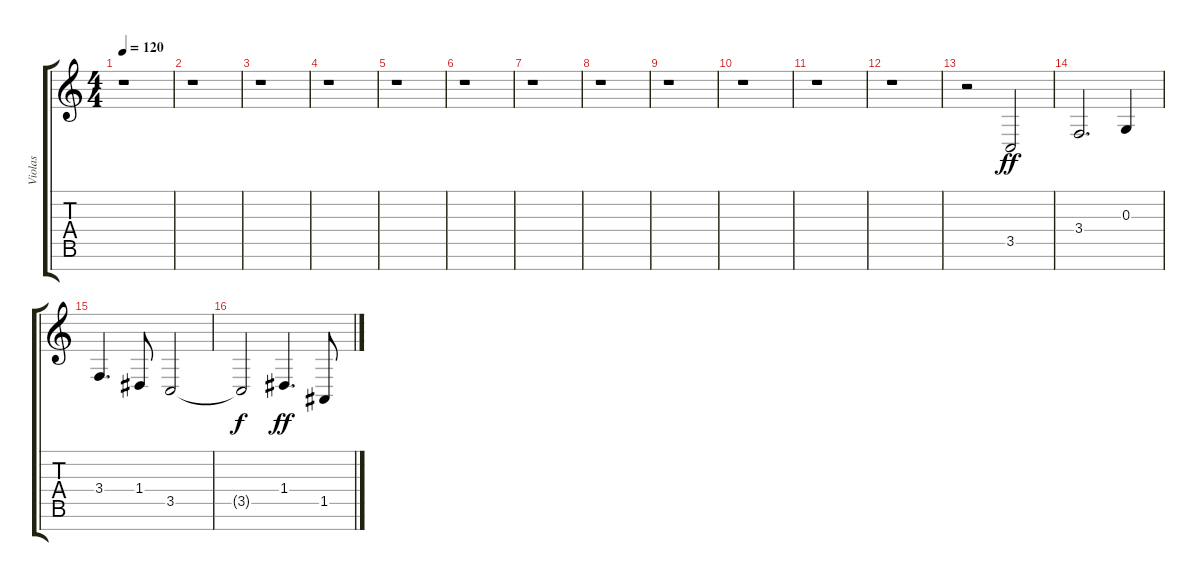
\track ("Violas" "Violas") {instrument stringensemble1}
\staff {score tabs}
\tuning (E4 B3 G3 D3 A2 E2 B1) {hide}
\ts (4 4)
\tempo 120
\clef g2
\ks c
r.1{dy f} |
r.1 |
r.1 |
r.1 |
r.1 |
r.1 |
r.1 |
r.1 |
r.1 |
r.1 |
r.1 |
r.1 |
r.2 3.5.2{dy ff} |
3.4.2{d} 0.3.4 |
3.4.4{d} 1.4.8 3.5.2 |
3.5{t}.2{dy f} 1.4.4{d dy ff} 1.5.8
